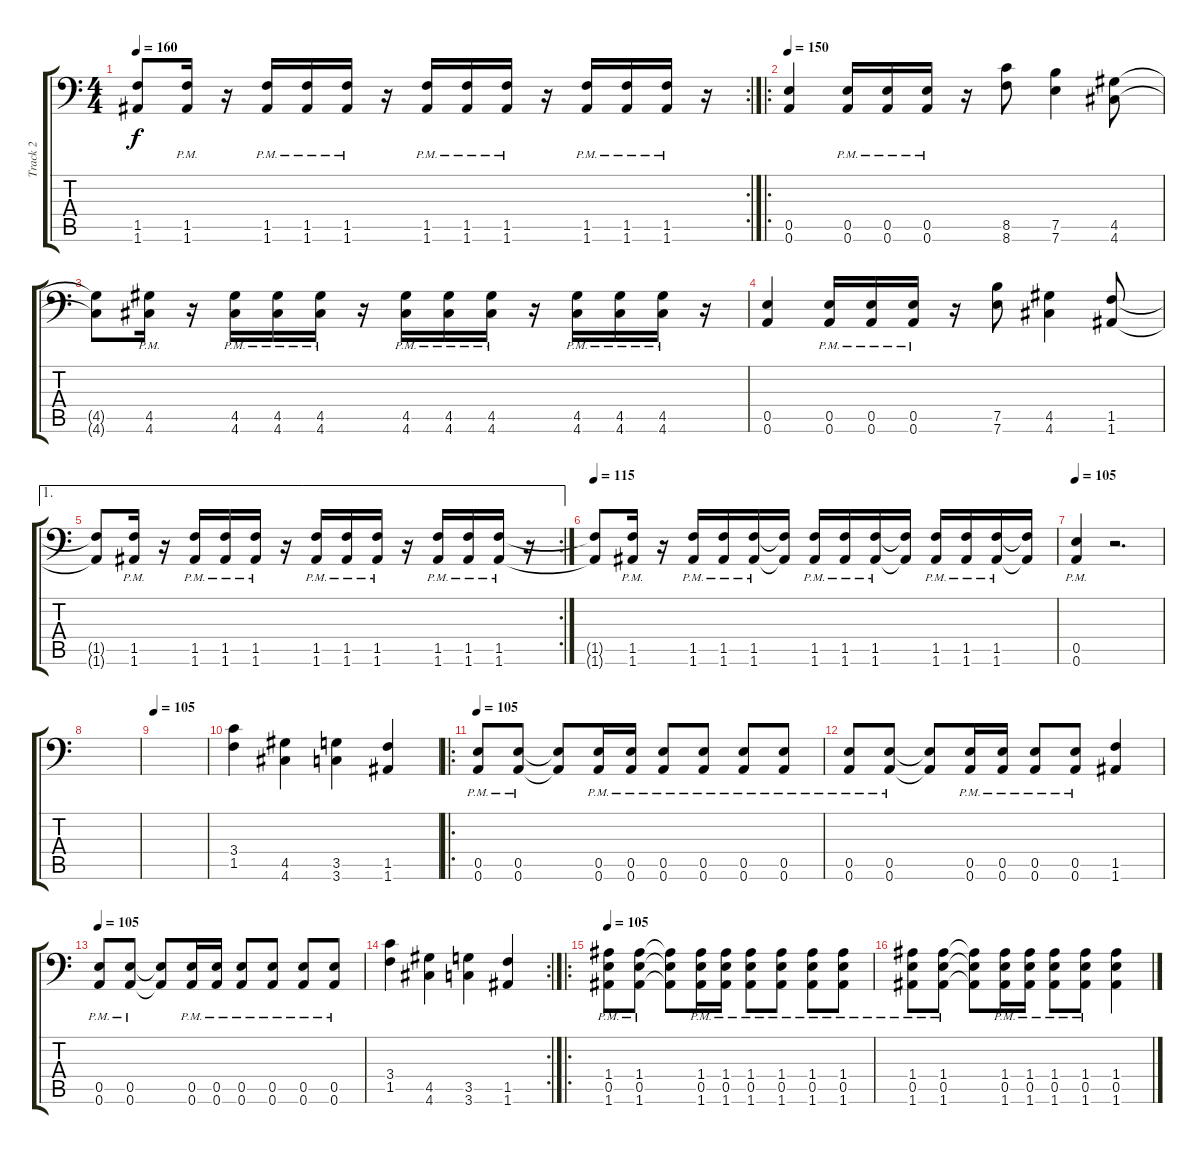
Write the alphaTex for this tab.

\track ("Track 2" "Track 2") {instrument distortionguitar}
\staff {score tabs}
\tuning (B3 Gb3 D3 A2 E2 A1) {hide}
\rc 2
\ts (4 4)
\tempo 160
\clef f4
\ks c
(1.5{t} 1.6{t}).8{dy f} (1.5{pm} 1.6{pm}).16 r.16 (1.5{pm} 1.6{pm}).16 (1.5{pm} 1.6{pm}).16 (1.5{pm} 1.6{pm}).16 r.16 (1.5{pm} 1.6{pm}).16 (1.5{pm} 1.6{pm}).16 (1.5{pm} 1.6{pm}).16 r.16 (1.5{pm} 1.6{pm}).16 (1.5{pm} 1.6{pm}).16 (1.5{pm} 1.6{pm}).16 r.16 |
\ro
\tempo 160
\tempo 150
(0.5 0.6).4 (0.5{pm} 0.6{pm}).16 (0.5{pm} 0.6{pm}).16 (0.5{pm} 0.6{pm}).16 r.16 (8.5 8.6).8 (7.5 7.6).4 (4.5 4.6).8 |
(4.5{t} 4.6{t}).8 (4.5{pm} 4.6{pm}).16 r.16 (4.5{pm} 4.6{pm}).16 (4.5{pm} 4.6{pm}).16 (4.5{pm} 4.6{pm}).16 r.16 (4.5{pm} 4.6{pm}).16 (4.5{pm} 4.6{pm}).16 (4.5{pm} 4.6{pm}).16 r.16 (4.5{pm} 4.6{pm}).16 (4.5{pm} 4.6{pm}).16 (4.5{pm} 4.6{pm}).16 r.16 |
(0.5 0.6).4 (0.5{pm} 0.6{pm}).16 (0.5{pm} 0.6{pm}).16 (0.5{pm} 0.6{pm}).16 r.16 (7.5 7.6).8 (4.5 4.6).4 (1.5 1.6).8 |
\ae 1
\rc 2
(1.5{t} 1.6{t}).8 (1.5{pm} 1.6{pm}).16 r.16 (1.5{pm} 1.6{pm}).16 (1.5{pm} 1.6{pm}).16 (1.5{pm} 1.6{pm}).16 r.16 (1.5{pm} 1.6{pm}).16 (1.5{pm} 1.6{pm}).16 (1.5{pm} 1.6{pm}).16 r.16 (1.5{pm} 1.6{pm}).16 (1.5{pm} 1.6{pm}).16 (1.5{pm} 1.6{pm}).16 r.16 |
\tempo 115
(1.5{t} 1.6{t}).8 (1.5{pm} 1.6{pm}).16 r.16 (1.5{pm} 1.6{pm}).16 (1.5{pm} 1.6{pm}).16 (1.5{pm} 1.6{pm}).16 (1.5{t} 1.6{t}).16 (1.5{pm} 1.6{pm}).16 (1.5{pm} 1.6{pm}).16 (1.5{pm} 1.6{pm}).16 (1.5{t} 1.6{t}).16 (1.5{pm} 1.6{pm}).16 (1.5{pm} 1.6{pm}).16 (1.5{pm} 1.6{pm}).16 (1.5{t} 1.6{t}).16 |
\tempo 105
(0.5{pm} 0.6{pm}).4 r.2{d} |
|
\tempo 105
|
(3.4 1.5).4 (4.5 4.6).4 (3.5 3.6).4 (1.5 1.6).4 |
\ro
\tempo 105
(0.5{pm} 0.6{pm}).8 (0.5{pm} 0.6{pm}).8 (0.5{t} 0.6{t}).8 (0.5{pm} 0.6{pm}).16 (0.5{pm} 0.6{pm}).16 (0.5{pm} 0.6{pm}).8 (0.5{pm} 0.6{pm}).8 (0.5{pm} 0.6{pm}).8 (0.5{pm} 0.6{pm}).8 |
(0.5{pm} 0.6{pm}).8 (0.5{pm} 0.6{pm}).8 (0.5{t} 0.6{t}).8 (0.5{pm} 0.6{pm}).16 (0.5{pm} 0.6{pm}).16 (0.5{pm} 0.6{pm}).8 (0.5{pm} 0.6{pm}).8 (1.5 1.6).4 |
\tempo 105
(0.5{pm} 0.6{pm}).8 (0.5{pm} 0.6{pm}).8 (0.5{t} 0.6{t}).8 (0.5{pm} 0.6{pm}).16 (0.5{pm} 0.6{pm}).16 (0.5{pm} 0.6{pm}).8 (0.5{pm} 0.6{pm}).8 (0.5{pm} 0.6{pm}).8 (0.5{pm} 0.6{pm}).8 |
\rc 2
(3.4 1.5).4 (4.5 4.6).4 (3.5 3.6).4 (1.5 1.6).4 |
\ro
\tempo 105
(1.4 0.5{pm} 1.6{pm}).8 (1.4 0.5{pm} 1.6{pm}).8 (1.4{t} 0.5{t} 1.6{t}).8 (1.4 0.5{pm} 1.6{pm}).16 (1.4 0.5{pm} 1.6{pm}).16 (1.4 0.5{pm} 1.6{pm}).8 (1.4 0.5{pm} 1.6{pm}).8 (1.4 0.5{pm} 1.6{pm}).8 (1.4 0.5{pm} 1.6{pm}).8 |
(1.4 0.5{pm} 1.6{pm}).8 (1.4 0.5{pm} 1.6{pm}).8 (1.4{t} 0.5{t} 1.6{t}).8 (1.4 0.5{pm} 1.6{pm}).16 (1.4 0.5{pm} 1.6{pm}).16 (1.4 0.5{pm} 1.6{pm}).8 (1.4 0.5{pm} 1.6{pm}).8 (1.4 0.5 1.6).4
